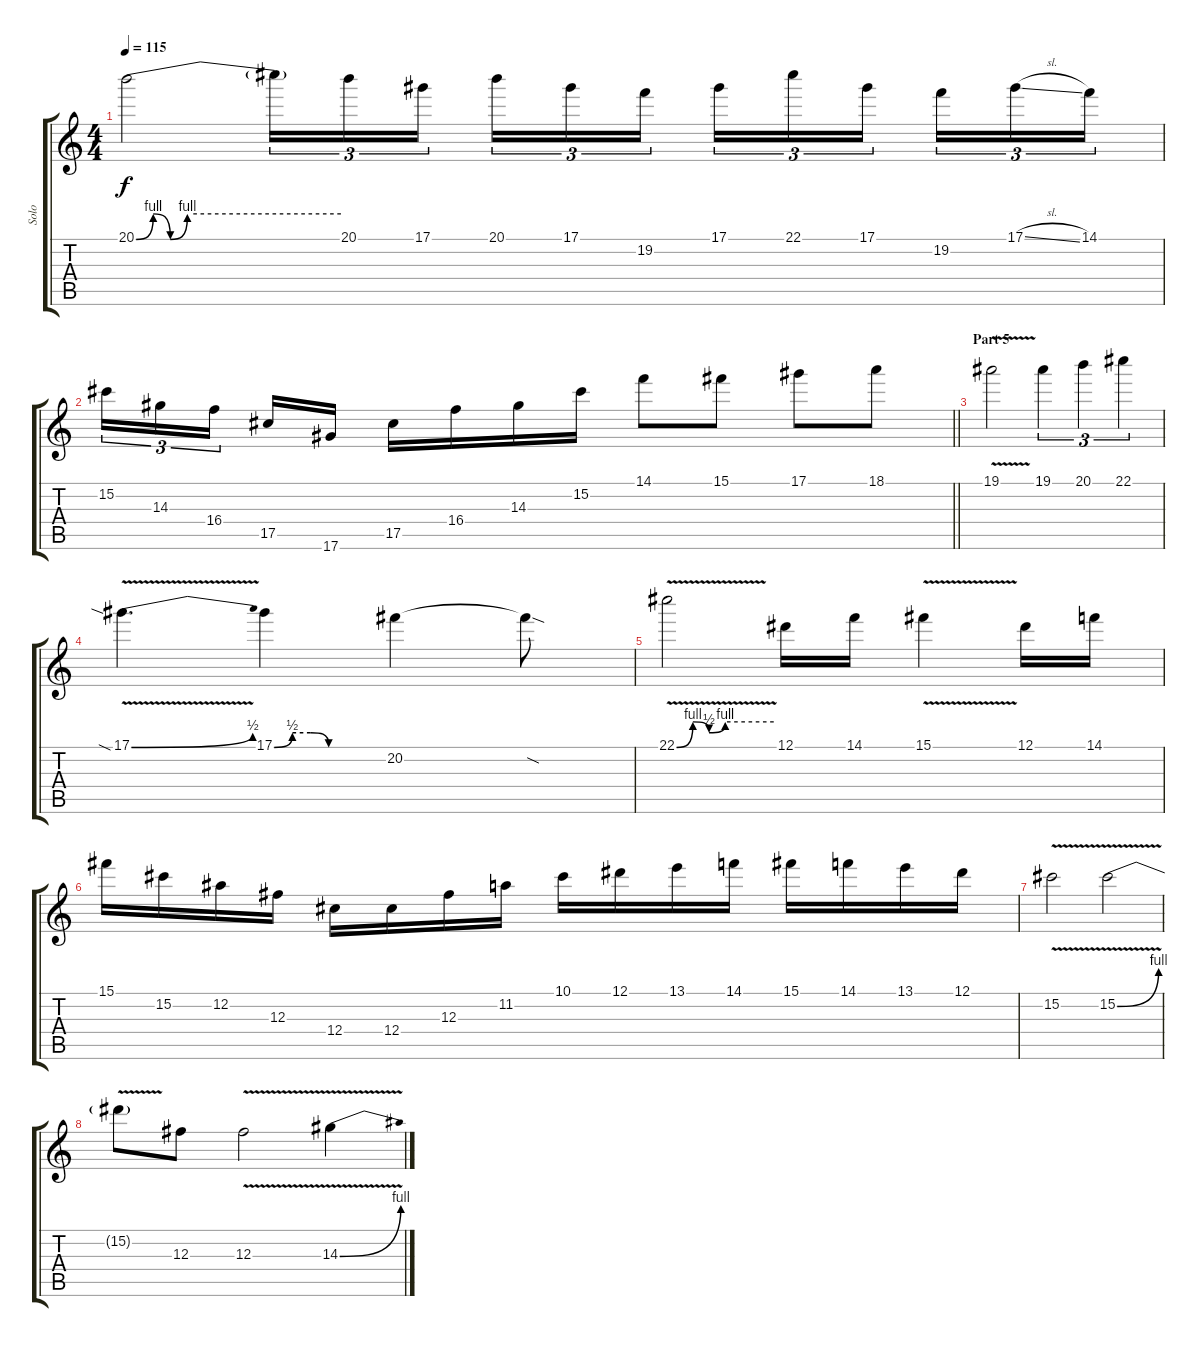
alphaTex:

\track ("Solo" "Solo") {instrument distortionguitar}
\staff {score tabs}
\tuning (Eb4 Bb3 Gb3 Db3 Ab2 Eb2) {hide}
\ts (4 4)
\tempo 115
\clef g2
\ks c
20.1{be (custom 0 0 5 4 10 0 15 4 60 4)}.2{dy f} 20.1{t}.16{tu (3 2)} 20.1.16{tu (3 2)} 17.1.16{tu (3 2) beam splitsecondary} 20.1.16{tu (3 2)} 17.1.16{tu (3 2)} 19.2.16{tu (3 2)} 17.1.16{tu (3 2)} 22.1.16{tu (3 2)} 17.1.16{tu (3 2) beam splitsecondary} 19.2.16{tu (3 2)} 17.1{sl}.16{tu (3 2)} 14.1.16{tu (3 2)} |
\barLineRight lightlight
15.2.16{tu (3 2)} 14.3.16{tu (3 2)} 16.4.16{tu (3 2) beam splitsecondary} 17.5.16 17.6.16 17.5.16 16.4.16 14.3.16 15.2.16 14.1.8 15.1.8 17.1.8 18.1.8 |
\section ("" "Part 5")
19.1{v}.2 19.1.4{tu (3 2)} 20.1.4{tu (3 2)} 22.1.4{tu (3 2)} |
17.1{be (bend 0 0 60 2) v sia}.4{d} 17.1{be (custom 0 0 10 2 20 2 30 0 60 0)}.4 20.2.4 20.2{sod t}.8 |
22.1{be (custom 0 0 10 4 20 2 30 4 60 4) v}.2 12.1.16 14.1.16 15.1{v}.4 12.1.16 14.1.16 |
15.1.16 15.2.16 12.2.16 12.3.16 12.4.16 12.4.16 12.3.16 11.2.16 10.1.16 12.1.16 13.1.16 14.1.16 15.1.16 14.1.16 13.1.16 12.1.16 |
15.2{v}.2 15.2{be (bend 0 0 60 4) v}.2 |
15.2{t}.8 12.3.8 12.3{v}.2 14.3{be (bend 0 0 60 4) v}.4
